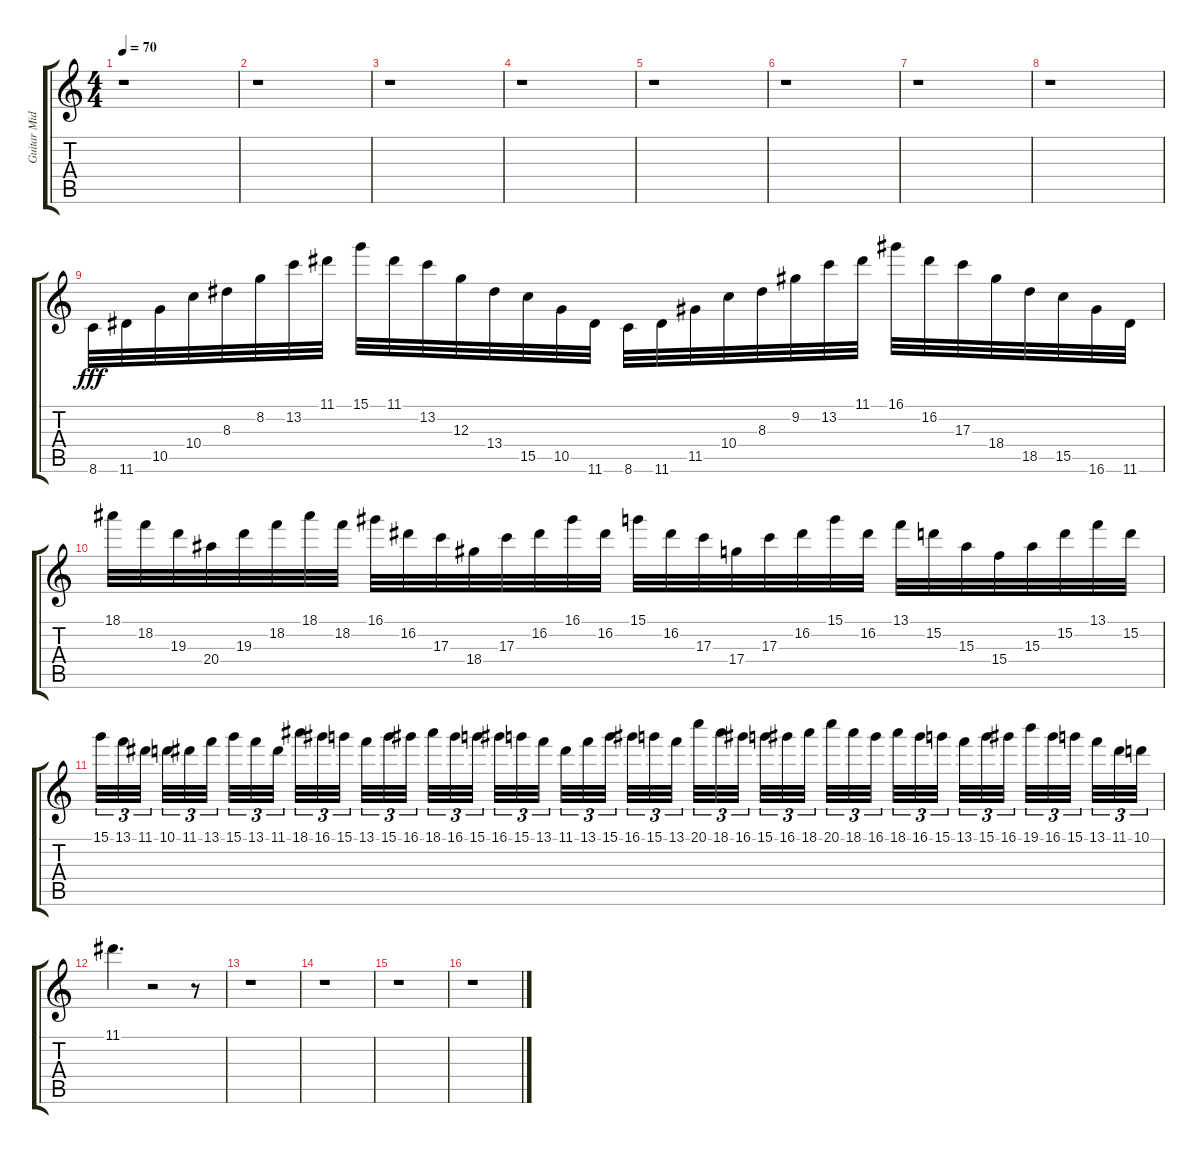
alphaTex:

\track ("Guitar Mid" "Guitar Mid") {instrument distortionguitar}
\staff {score tabs}
\tuning (E4 B3 G3 D3 A2 E2) {hide}
\ts (4 4)
\tempo 70
\clef g2
\ks c
r.1{dy fff} |
r.1 |
r.1 |
r.1 |
r.1 |
r.1 |
r.1 |
r.1 |
8.6.32{volume 12} 11.6.32 10.5.32 10.4.32 8.3.32 8.2.32 13.2.32 11.1.32 15.1.32 11.1.32 13.2.32 12.3.32 13.4.32 15.5.32 10.5.32 11.6.32 8.6.32 11.6.32 11.5.32 10.4.32 8.3.32 9.2.32 13.2.32 11.1.32 16.1.32 16.2.32 17.3.32 18.4.32 18.5.32 15.5.32 16.6.32 11.6.32 |
18.1.32 18.2.32 19.3.32 20.4.32 19.3.32 18.2.32 18.1.32 18.2.32 16.1.32 16.2.32 17.3.32 18.4.32 17.3.32 16.2.32 16.1.32 16.2.32 15.1.32 16.2.32 17.3.32 17.4.32 17.3.32 16.2.32 15.1.32 16.2.32 13.1.32 15.2.32 15.3.32 15.4.32 15.3.32 15.2.32 13.1.32 15.2.32 |
15.1.32{tu (3 2)} 13.1.32{tu (3 2)} 11.1.32{tu (3 2) beam splitsecondary} 10.1.32{tu (3 2)} 11.1.32{tu (3 2)} 13.1.32{tu (3 2) beam splitsecondary} 15.1.32{tu (3 2)} 13.1.32{tu (3 2)} 11.1.32{tu (3 2) beam splitsecondary} 18.1.32{tu (3 2)} 16.1.32{tu (3 2)} 15.1.32{tu (3 2)} 13.1.32{tu (3 2)} 15.1.32{tu (3 2)} 16.1.32{tu (3 2) beam splitsecondary} 18.1.32{tu (3 2)} 16.1.32{tu (3 2)} 15.1.32{tu (3 2) beam splitsecondary} 16.1.32{tu (3 2)} 15.1.32{tu (3 2)} 13.1.32{tu (3 2) beam splitsecondary} 11.1.32{tu (3 2)} 13.1.32{tu (3 2)} 15.1.32{tu (3 2)} 16.1.32{tu (3 2)} 15.1.32{tu (3 2)} 13.1.32{tu (3 2) beam splitsecondary} 20.1.32{tu (3 2)} 18.1.32{tu (3 2)} 16.1.32{tu (3 2) beam splitsecondary} 15.1.32{tu (3 2)} 16.1.32{tu (3 2)} 18.1.32{tu (3 2) beam splitsecondary} 20.1.32{tu (3 2)} 18.1.32{tu (3 2)} 16.1.32{tu (3 2)} 18.1.32{tu (3 2)} 16.1.32{tu (3 2)} 15.1.32{tu (3 2) beam splitsecondary} 13.1.32{tu (3 2)} 15.1.32{tu (3 2)} 16.1.32{tu (3 2) beam splitsecondary} 19.1.32{tu (3 2)} 16.1.32{tu (3 2)} 15.1.32{tu (3 2) beam splitsecondary} 13.1.32{tu (3 2)} 11.1.32{tu (3 2)} 10.1.32{tu (3 2)} |
11.1.4{d} r.2 r.8 |
r.1 |
r.1 |
r.1 |
r.1
